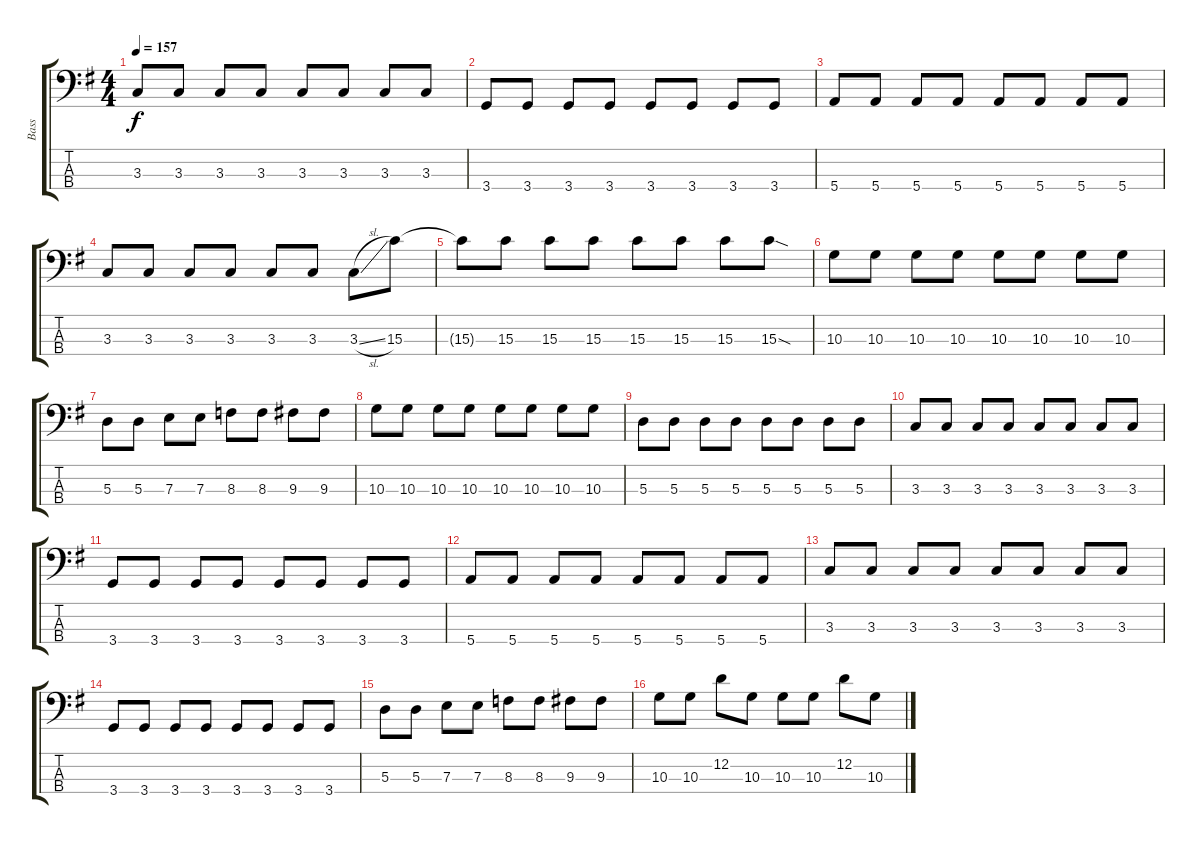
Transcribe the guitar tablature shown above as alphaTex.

\track ("Bass" "Bass") {instrument electricbassfinger}
\staff {score tabs}
\tuning (G2 D2 A1 E1) {hide}
\ts (4 4)
\tempo 157
\clef f4
\ks g
3.3.8{dy f} 3.3.8 3.3.8 3.3.8 3.3.8 3.3.8 3.3.8 3.3.8 |
3.4.8 3.4.8 3.4.8 3.4.8 3.4.8 3.4.8 3.4.8 3.4.8 |
5.4.8 5.4.8 5.4.8 5.4.8 5.4.8 5.4.8 5.4.8 5.4.8 |
3.3.8 3.3.8 3.3.8 3.3.8 3.3.8 3.3.8 3.3{sl}.8 15.3.8 |
15.3{t}.8 15.3.8 15.3.8 15.3.8 15.3.8 15.3.8 15.3.8 15.3{sod}.8 |
10.3.8 10.3.8 10.3.8 10.3.8 10.3.8 10.3.8 10.3.8 10.3.8 |
5.3.8 5.3.8 7.3.8 7.3.8 8.3.8 8.3.8 9.3.8 9.3.8 |
10.3.8 10.3.8 10.3.8 10.3.8 10.3.8 10.3.8 10.3.8 10.3.8 |
5.3.8 5.3.8 5.3.8 5.3.8 5.3.8 5.3.8 5.3.8 5.3.8 |
3.3.8 3.3.8 3.3.8 3.3.8 3.3.8 3.3.8 3.3.8 3.3.8 |
3.4.8 3.4.8 3.4.8 3.4.8 3.4.8 3.4.8 3.4.8 3.4.8 |
5.4.8 5.4.8 5.4.8 5.4.8 5.4.8 5.4.8 5.4.8 5.4.8 |
3.3.8 3.3.8 3.3.8 3.3.8 3.3.8 3.3.8 3.3.8 3.3.8 |
3.4.8 3.4.8 3.4.8 3.4.8 3.4.8 3.4.8 3.4.8 3.4.8 |
5.3.8 5.3.8 7.3.8 7.3.8 8.3.8 8.3.8 9.3.8 9.3.8 |
10.3.8 10.3.8 12.2.8 10.3.8 10.3.8 10.3.8 12.2.8 10.3.8
